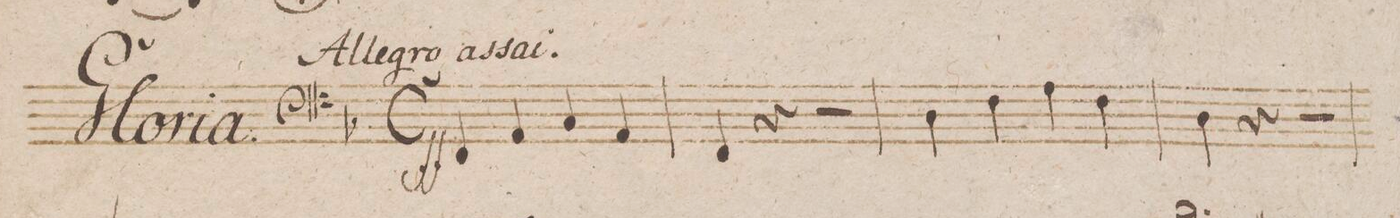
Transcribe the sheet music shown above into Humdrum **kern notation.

**kern	**dynam
*I"Fagotto 1mo	*
*clefF4	*
*k[b-]	*
*met(c)	*
*M4/4	*
4FF/	ff
4AA/	.
4C/	.
4AA/	.
=2	=2
4FF/	.
4r	.
2r	.
=3	=3
4D\	.
4F\	.
4A\	.
4F\	.
=4	=4
4D\	.
4r	.
2r	.
=5	=5
*-	*-
